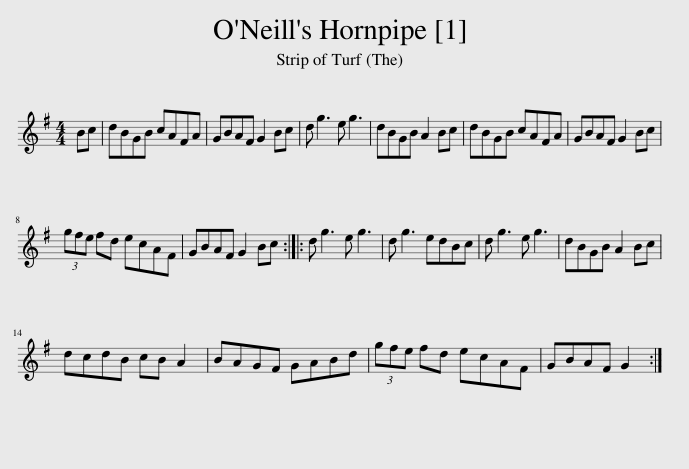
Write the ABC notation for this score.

X:1
L:1/8
M:4/4
I:linebreak $
K:G
V:1 treble
V:1
 Bc | dBGB cAFA | GBAF G2 Bc | d g3 e g3 | dBGB A2 Bc | %5
 dBGB cAFA | GBAF G2 Bc |$ (3gfe fd ecAF | GBAF G2 Bc :: d g3 e g3 | %10
 d g3 edBc | d g3 e g3 | dBGB A2 Bc |$ dcdB cB A2 | BAGF GABd | %15
 (3gfe fd ecAF | GBAF G2 :| %17
